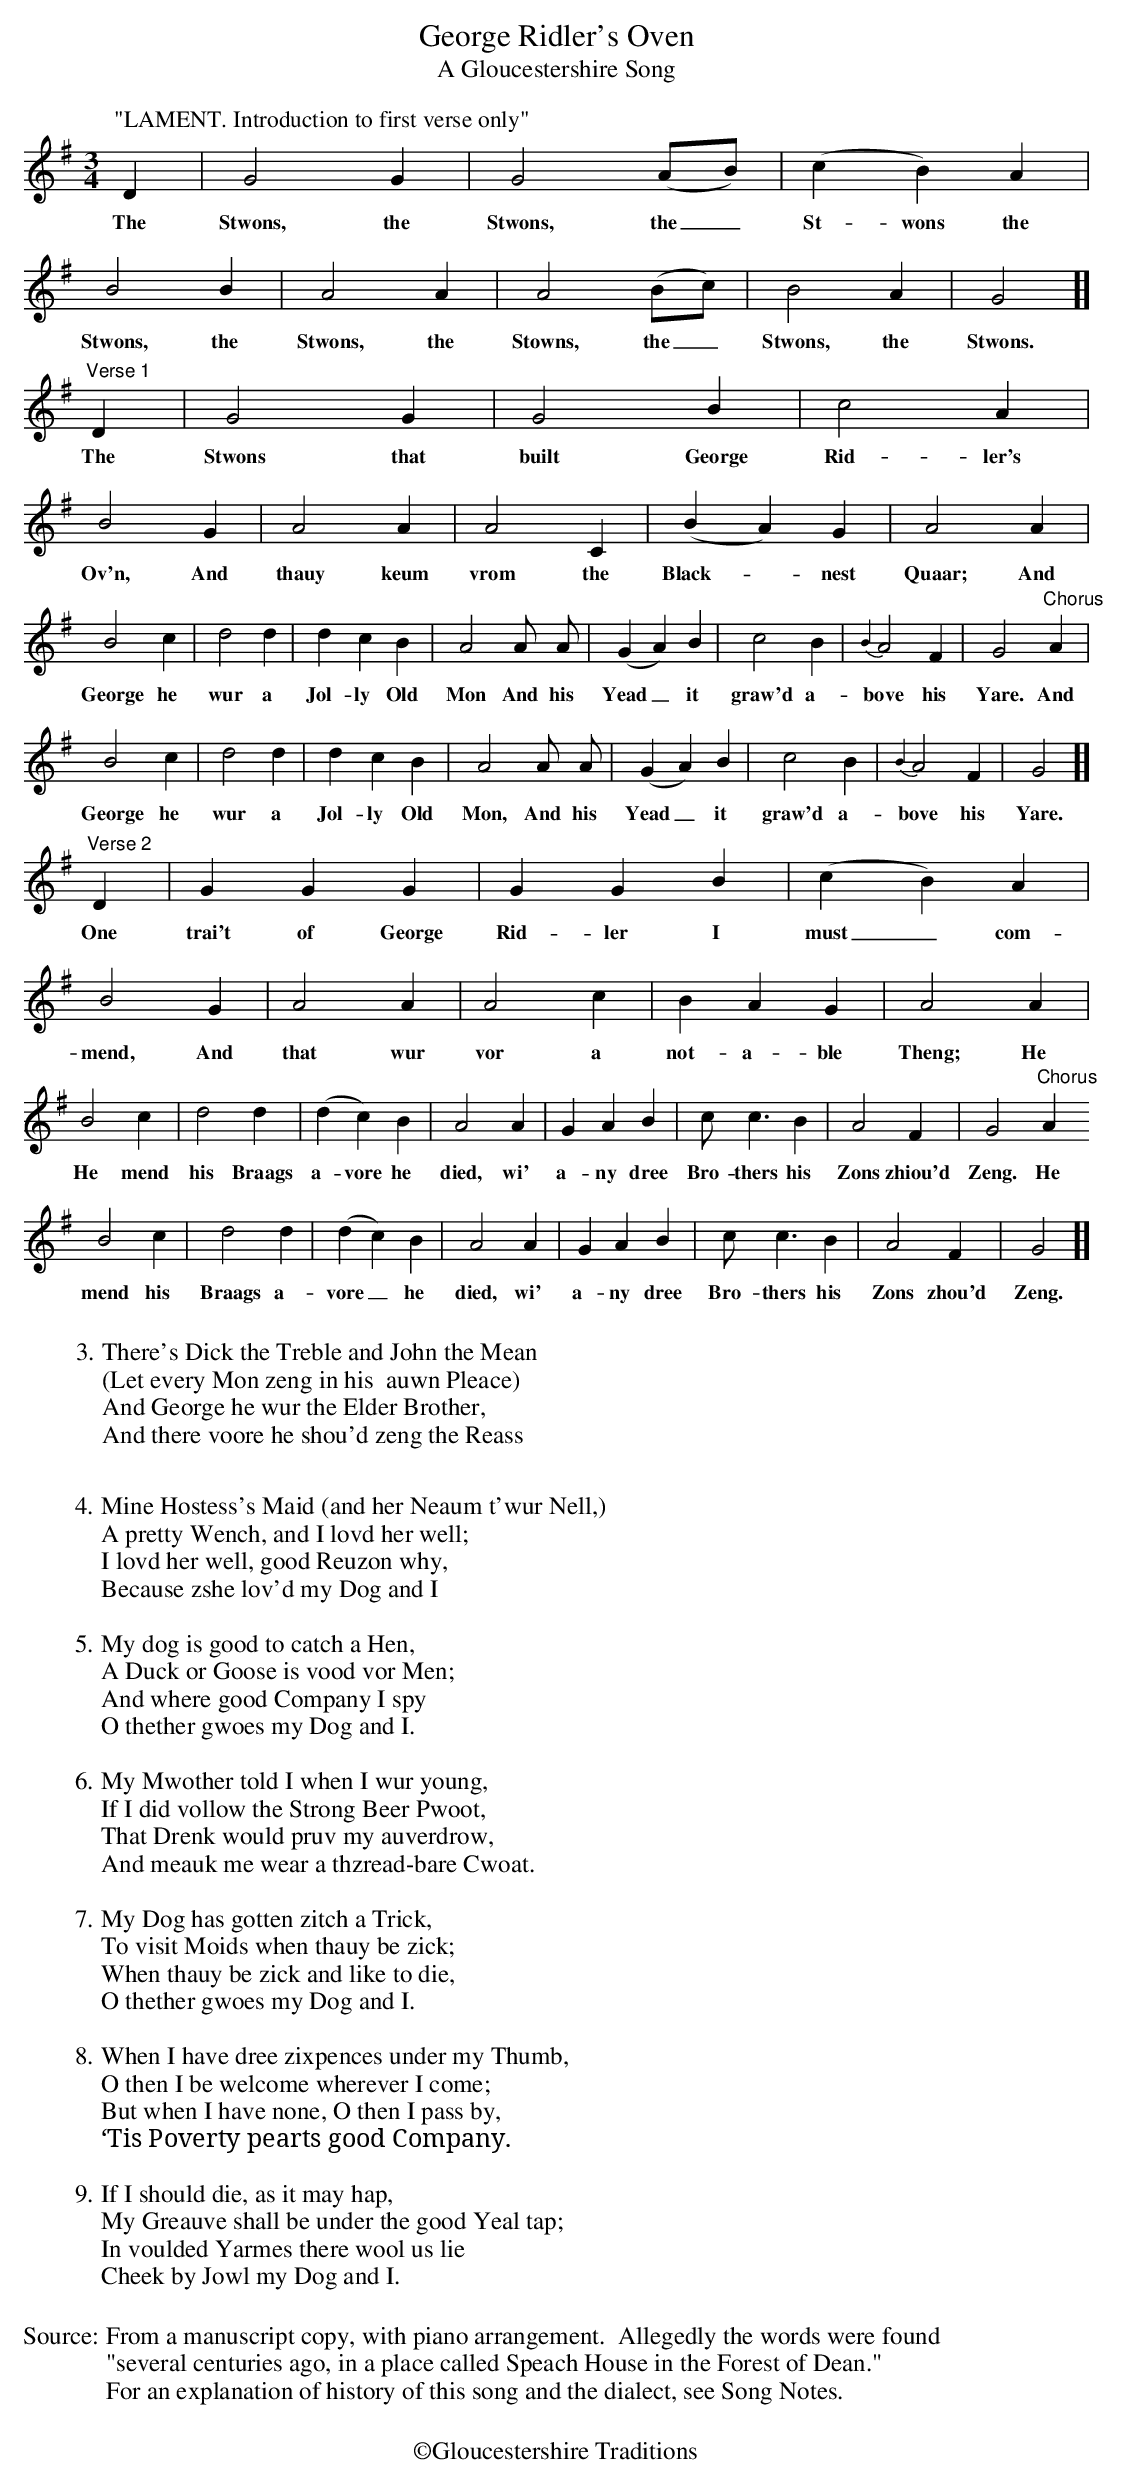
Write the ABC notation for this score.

X:1
T:George Ridler's Oven
T:A Gloucestershire Song
M:3/4
L:1/4
K:G
[P:"LAMENT. Introduction to first verse only"] D | G2 G | G2 (A/B/) | (cB) A | B2 B | A2 A | A2 (B/c/) | B2 A | G2 ]]
w:The Stwons, the Stwons, the_ St-wons the Stwons, the Stwons, the Stowns, the_ Stwons, the Stwons.
"Verse 1"D | G2 G | G2 B | c2 A | B2 G | A2 A | A2 C | (B A) G | A2 A |
w:The Stwons that built George Rid-ler's Ov'n, And thauy keum vrom the Black--nest Quaar; And
B2 c | d2 d | d c B | A2 A/ A/ | (GA)B | c2 B | {B2}A2 F | G2 "Chorus" A |
w:George he wur a Jol-ly Old Mon And his Yead_ it graw'd a-bove his Yare. And
B2 c | d2 d | d c B | A2 A/ A/ | (GA)B | c2 B | {B2}A2 F | G2 ]]
w:George he wur a Jol-ly Old Mon, And his Yead_ it graw'd a-bove his Yare.
"Verse 2"D | G G G | G G B | (cB) A | B2 G | A2 A | A2 c | B A G | A2 A |
w:One trai't of George Rid-ler I must_ com-mend, And that wur vor a not-a-ble Theng; He
B2 c | d2 d | (dc)B | A2 A | G A B | c< c B | A2 F | G2 "Chorus"A
w:He mend his Braags a-vore he died, wi' a-ny dree Bro-thers his Zons zhiou'd Zeng. He
B2 c | d2 d | (dc) B | A2 A | G A B | c<c B | A2 F | G2 ]]
w:mend his Braags a-vore_ he died, wi' a-ny dree Bro-thers his Zons zhou'd Zeng.
W:
W:3.There's Dick the Treble and John the Mean
W:(Let every Mon zeng in his  auwn Pleace)
W:And George he wur the Elder Brother,
W:And there voore he shou'd zeng the Reass
W:
W:4.Mine Hostess's Maid (and her Neaum t'wur Nell,)
W:A pretty Wench, and I lovd her well;
W:I lovd her well, good Reuzon why,
W:Because zshe lov'd my Dog and I
W:
W:5.My dog is good to catch a Hen,
W:A Duck or Goose is vood vor Men;
W:And where good Company I spy
W:O thether gwoes my Dog and I.
W:
W:6.My Mwother told I when I wur young,
W:If I did vollow the Strong Beer Pwoot,
W:That Drenk would pruv my auverdrow,
W:And meauk me wear a thzread-bare Cwoat.
W:
W:7.My Dog has gotten zitch a Trick,
W:To visit Moids when thauy be zick;
W:When thauy be zick and like to die,
W:O thether gwoes my Dog and I.
W:
W:8.When I have dree zixpences under my Thumb,
W:O then I be welcome wherever I come;
W:But when I have none, O then I pass by,
W:‘Tis Poverty pearts good Company.
W:
W:9.If I should die, as it may hap,
W:My Greauve shall be under the good Yeal tap;
W:In voulded Yarmes there wool us lie
W:Cheek by Jowl my Dog and I.
W:
